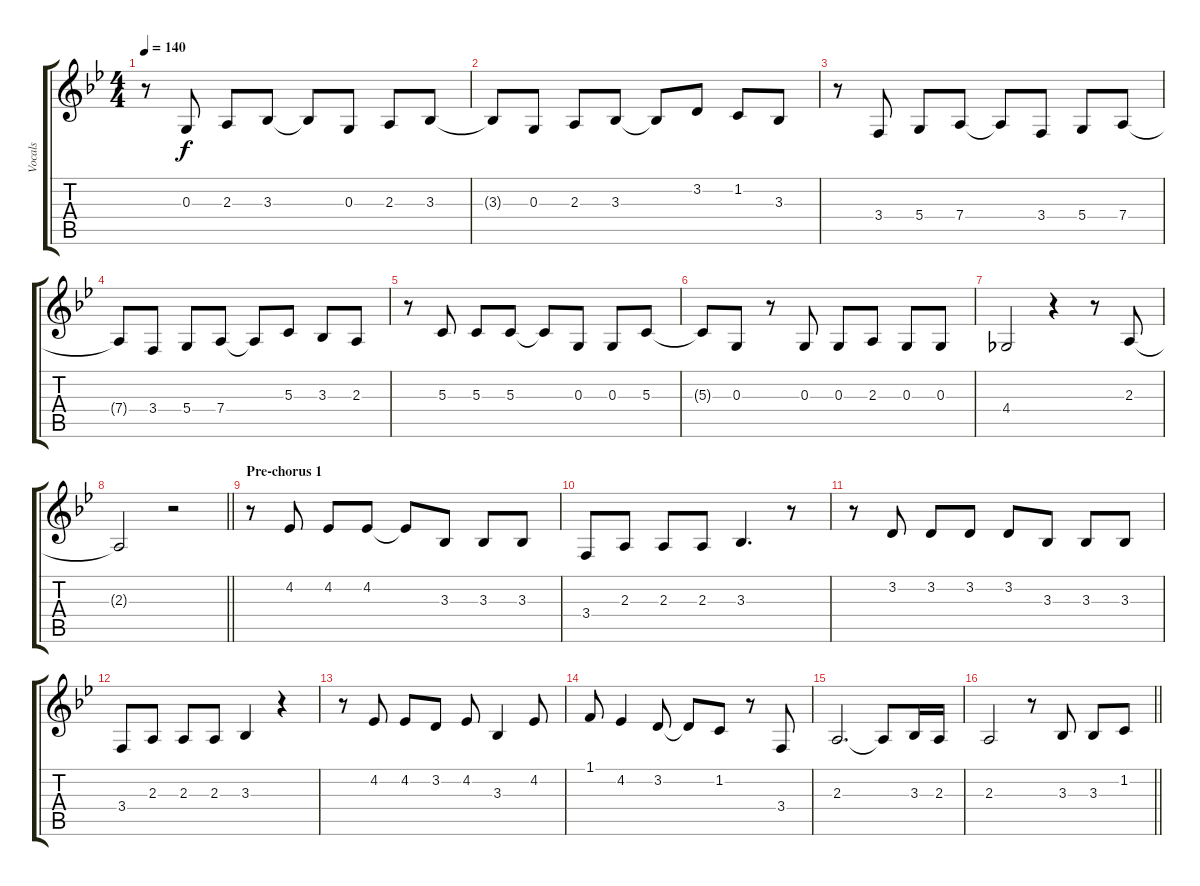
\track ("Vocals" "Vocals") {instrument altosax}
\staff {score tabs}
\tuning (E4 B3 G3 D3 A2 E2) {hide}
\ts (4 4)
\tempo 140
\clef g2
\ks bb
r.8{dy f} 0.3.8 2.3.8 3.3.8 3.3{t}.8 0.3.8 2.3.8 3.3.8 |
3.3{t}.8 0.3.8 2.3.8 3.3.8 3.3{t}.8 3.2.8 1.2.8 3.3.8 |
r.8 3.4.8 5.4.8 7.4.8 7.4{t}.8 3.4.8 5.4.8 7.4.8 |
7.4{t}.8 3.4.8 5.4.8 7.4.8 7.4{t}.8 5.3.8 3.3.8 2.3.8 |
r.8 5.3.8 5.3.8 5.3.8 5.3{t}.8 0.3.8 0.3.8 5.3.8 |
5.3{t}.8 0.3.8 r.8 0.3.8 0.3.8 2.3.8 0.3.8 0.3.8 |
4.4.2 r.4 r.8 2.3.8 |
\barLineRight lightlight
2.3{t}.2 r.2 |
\section ("" "Pre-chorus 1")
r.8 4.2.8 4.2.8 4.2.8 4.2{t}.8 3.3.8 3.3.8 3.3.8 |
3.4.8 2.3.8 2.3.8 2.3.8 3.3.4{d} r.8 |
r.8 3.2.8 3.2.8 3.2.8 3.2.8 3.3.8 3.3.8 3.3.8 |
3.4.8 2.3.8 2.3.8 2.3.8 3.3.4 r.4 |
r.8 4.2.8 4.2.8 3.2.8 4.2.8 3.3.4 4.2.8 |
1.1.8 4.2.4 3.2.8 3.2{t}.8 1.2.8 r.8 3.4.8 |
2.3.2{d} 2.3{t}.8 3.3.16 2.3.16 |
\barLineRight lightlight
2.3.2 r.8 3.3.8 3.3.8 1.2.8
